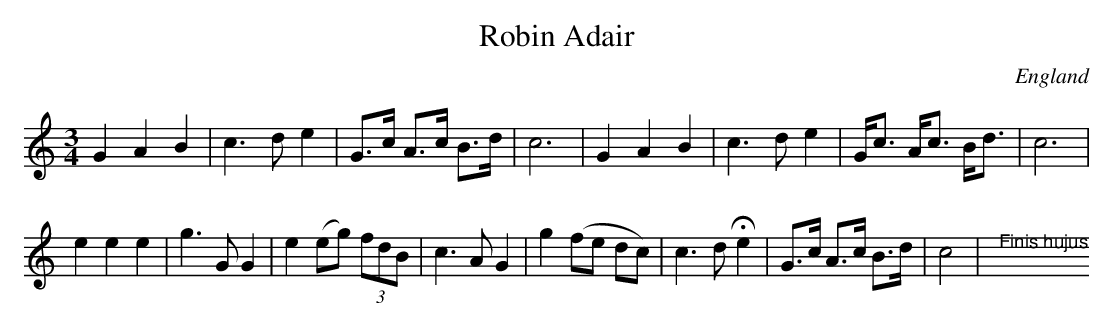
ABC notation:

X:1
T:Robin Adair
L:1/4
M:3/4
O:England
K:C major
GAB | c>de | G/>c/ A/>c/ B/>d/ | c3 |\
GAB | c>de | G/<c/ A/<c/ B/<d/ | c3 |
eee | g>GG | e (e/g/) (3f/d/B/ | c>A G|\
g (f/e/ d/c/) | c>dHe | G/>c/ A/>c/ B/>d/ | c2 | "@0,0Finis hujus" yyyy x
